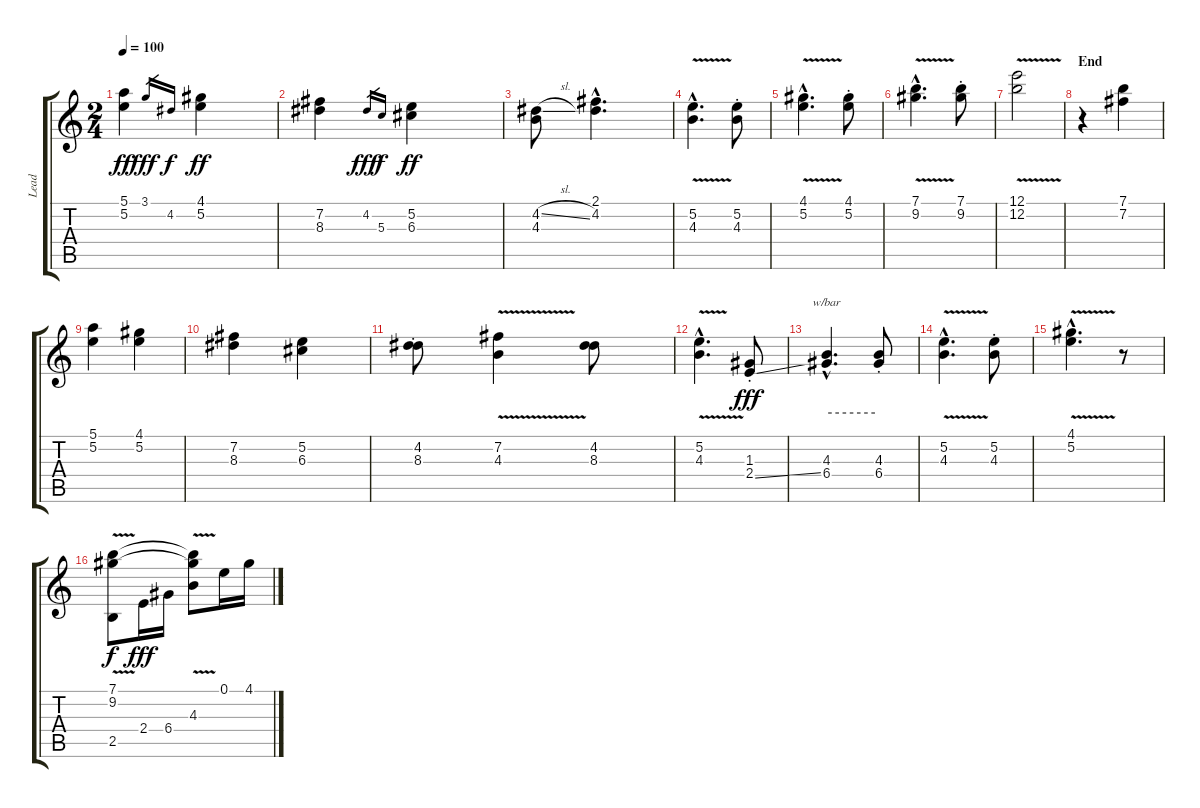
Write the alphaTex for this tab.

\track ("Lead" "Lead") {instrument acousticguitarnylon}
\staff {score tabs}
\tuning (E4 B3 G3 D3 A2 E2) {hide}
\ts (2 4)
\tempo 100
\clef g2
\ks c
(5.1 5.2).4{dy ff} 3.1.16{gr dy fff} 4.2.16{gr dy f} (4.1 5.2).4{dy ff} |
(7.2 8.3).4 4.2.16{gr dy fff} 5.3.16{gr dy f} (5.2 6.3).4{dy ff} |
(4.2{sl} 4.3).8 (2.1{hac} 4.2{hac}).4{d} |
(5.2{v hac} 4.3{v hac}).4{d} (5.2{st} 4.3{st}).8 |
(4.1{v hac} 5.2{hac}).4{d} (4.1{st} 5.2{st}).8 |
(7.1{v hac} 9.2{v hac}).4{d} (7.1{st} 9.2{st}).8 |
(12.1{v} 12.2{v}).2 |
\section ("" "End")
r.4 (7.1 7.2).4 |
(5.1 5.2).4 (4.1 5.2).4 |
(7.2 8.3).4 (5.2 6.3).4 |
(4.2{st} 8.3{st}).8 (7.2{v} 4.3{v}).4 (4.2 8.3).8 |
(5.2{v hac} 4.3{hac}).4{d} (1.3{st} 2.4{ss}).8{dy fff} |
(4.3{hac} 6.4{hac}).4{d tbe (hold default 0 0 60 0)} (4.3{st} 6.4{st}).8 |
(5.2{v hac} 4.3{v hac}).4{d} (5.2{st} 4.3{st}).8 |
(4.1{v hac} 5.2{v hac}).4{d} r.8 |
(7.1{v} 9.2{v} 2.5).8{dy f} 2.4.16{dy fff} 6.4.16 (7.1{t} 9.2{t} 4.3).8 0.1.16 4.1.16
